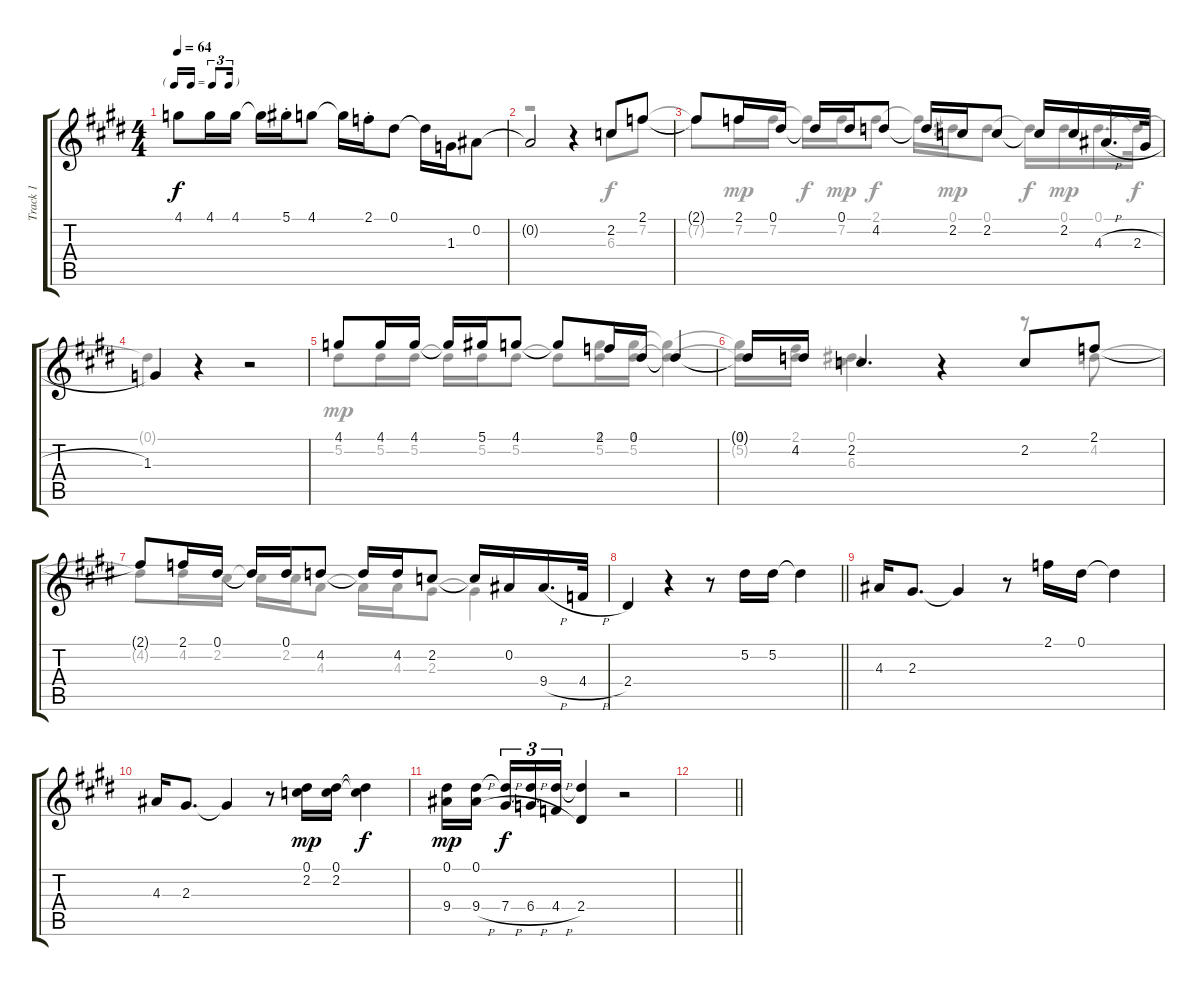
\track ("Track 1" "Track 1") {instrument electricguitarjazz}
\staff {score tabs}
\tuning (Eb4 Bb3 Gb3 Db3 Ab2 Eb2) {hide}
\voice
\ts (4 4)
\tf triplet16th
\tempo 64
\clef g2
\ks e
4.1.8{dy f} 4.1.16 4.1.16 4.1{t}.16 5.1{st}.16 4.1.8 4.1{t}.16 2.1{st}.16 0.1.8 0.1{t}.16 1.3.16 0.2.8 |
0.2{t}.2 r.4 2.2.8 2.1.8 |
2.1{t}.8 2.1.16 0.1.16 0.1{t}.16 0.1.16 4.2.8 4.2{t}.16 2.2.16 2.2.8 2.2{t}.16 2.2.16 4.3{h}.16{d} 2.3{h}.32 |
1.3.4 r.4 r.2 |
4.1.8 4.1.16 4.1.16 4.1{t}.16 5.1.16 4.1.8 4.1{t}.8 2.1.16 0.1.16 0.1{t}.4 |
0.1{t}.16 4.2.16 2.2.4{d} r.4 2.2.8 2.1.8 |
2.1{t}.8 2.1.16 0.1.16 0.1{t}.16 0.1.16 4.2.8 4.2{t}.16 4.2.16 2.2.8 2.2{t}.16 0.2.16 9.4{h}.16{d} 4.4{h}.32 |
\barLineRight lightlight
2.4.4 r.4 r.8 5.2.16 5.2.16 5.2{t}.4 |
4.3.16 2.3.8{d} 2.3{t}.4 r.8 2.1.16 0.1.16 0.1{t}.4 |
4.3.16 2.3.8{d} 2.3{t}.4 r.8 (0.1 2.2).16{dy mp} (0.1 2.2).16 (0.1{t} 2.2{t}).4{dy f} |
(0.1 9.4).16{dy mp} (0.1 9.4{h}).16{beam splitsecondary} (0.1{t} 7.4{h}).16{tu (3 2) dy f} (0.1{t} 6.4{h}).16{tu (3 2)} (0.1{t} 4.4{h}).16{tu (3 2)} (0.1{t} 2.4).4 r.2 |
\barLineRight lightlight
|
|
|
|
\voice
\clef g2
\ottava regular
\simile none
\ks e
|
r.2 r.4 6.3.8 7.2.8 |
7.2{t}.8{dy f} 7.2.16{dy mp} 7.2.16 7.2{t}.16{dy f} 7.2.16{dy mp} 2.1.8{dy f} 2.1{t}.16 0.1.16{dy mp} 0.1.8 0.1{t}.16{dy f} 0.1.16{dy mp} 0.1.16{d} 0.1{t}.32{dy f} |
0.1{t}.4 r.4 r.2 |
5.2.8{dy mp} 5.2.16 5.2.16 5.2{t}.16 5.2.16 5.2.8 5.2{t}.8 (4.1 5.2).16 (4.1 5.2).16 (4.1{t} 5.2{t}).4 |
(4.1{t} 5.2{t}).16 (2.1 4.2).16 (0.1 6.3).4{d} r.4 r.8 4.2.8 |
4.2{t}.8 4.2.16 2.2.16 2.2{t}.16 2.2.16 4.3.8 4.3{t}.16 4.3.16 2.3.8 2.3{t}.4 |
\barLineRight lightlight
|
|
|
|
\barLineRight lightlight
|
|
|
|
